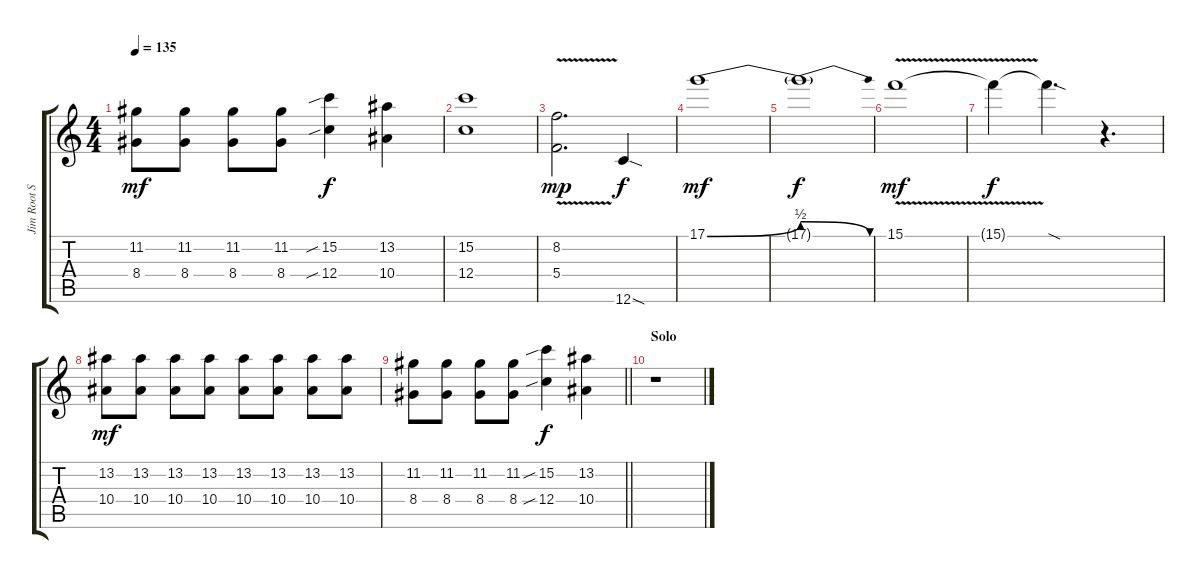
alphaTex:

\track ("Jim Root Solo" "Jim Root S") {instrument overdrivenguitar}
\staff {score tabs}
\tuning (D4 A3 F3 C3 G2 C2) {hide}
\ts (4 4)
\tempo 135
\clef g2
\ks c
(11.2 8.4).8{dy mf} (11.2 8.4).8 (11.2 8.4).8 (11.2 8.4).8 (15.2{sib} 12.4{sib}).4{dy f} (13.2 10.4).4 |
(15.2 12.4).1 |
(8.2{v} 5.4{v}).2{d dy mp} 12.6{sod}.4{dy f} |
17.1{be (bend 0 0 60 2)}.1{dy mf} |
17.1{be (release 0 2 60 0) t}.1{dy f} |
15.1{v}.1{dy mf} |
15.1{t}.4{dy f} 15.1{sod t}.4{d} r.4{d} |
(13.2 10.4).8{dy mf} (13.2 10.4).8 (13.2 10.4).8 (13.2 10.4).8 (13.2 10.4).8 (13.2 10.4).8 (13.2 10.4).8 (13.2 10.4).8 |
\barLineRight lightlight
(11.2 8.4).8 (11.2 8.4).8 (11.2 8.4).8 (11.2 8.4).8 (15.2{sib} 12.4{sib}).4{dy f} (13.2 10.4).4 |
\section ("" "Solo")
r.1{volume 16 balance 8}
